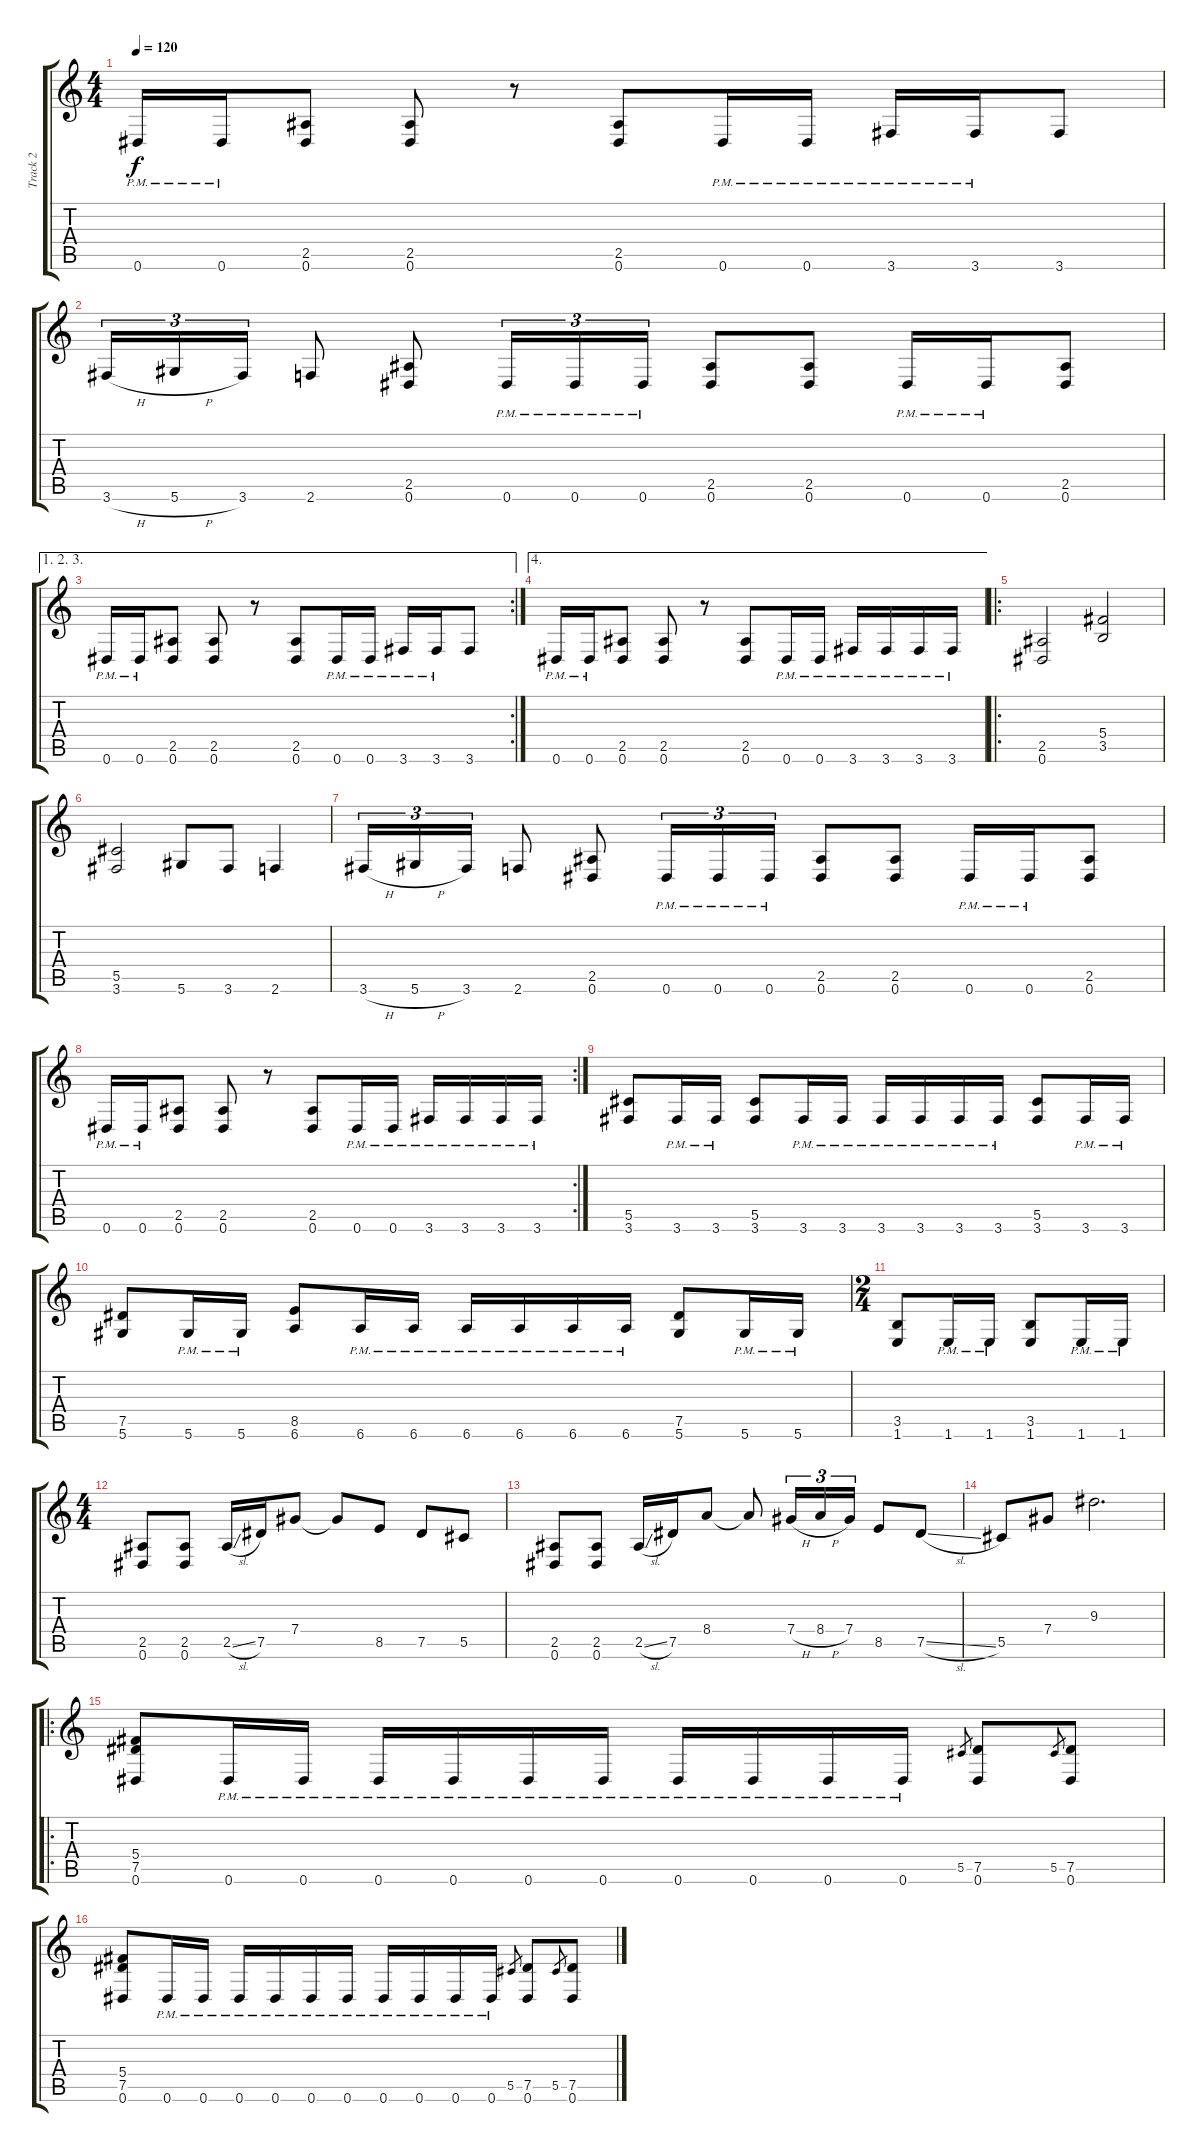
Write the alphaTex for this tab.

\track ("Track 2" "Track 2") {instrument distortionguitar}
\staff {score tabs}
\tuning (Eb4 Bb3 Gb3 Db3 Ab2 Eb2) {hide}
\ts (4 4)
\tempo 120
\clef g2
\ks c
0.6{pm}.16{dy f} 0.6{pm}.16 (2.5 0.6).8 (2.5 0.6).8 r.8 (2.5 0.6).8 0.6{pm}.16 0.6{pm}.16 3.6{pm}.16 3.6{pm}.16 3.6.8 |
3.6{h}.16{tu (3 2)} 5.6{h}.16{tu (3 2)} 3.6.16{tu (3 2)} 2.6.8 (2.5 0.6).8 0.6{pm}.16{tu (3 2)} 0.6{pm}.16{tu (3 2)} 0.6{pm}.16{tu (3 2)} (2.5 0.6).8 (2.5 0.6).8 0.6{pm}.16 0.6{pm}.16 (2.5 0.6).8 |
\ae (1 2 3)
\rc 2
0.6{pm}.16 0.6{pm}.16 (2.5 0.6).8 (2.5 0.6).8 r.8 (2.5 0.6).8 0.6{pm}.16 0.6{pm}.16 3.6{pm}.16 3.6{pm}.16 3.6.8 |
\ae 4
0.6{pm}.16 0.6{pm}.16 (2.5 0.6).8 (2.5 0.6).8 r.8 (2.5 0.6).8 0.6{pm}.16 0.6{pm}.16 3.6{pm}.16 3.6{pm}.16 3.6{pm}.16 3.6{pm}.16 |
\ro
(2.5 0.6).2 (5.4 3.5).2 |
(5.5 3.6).2 5.6.8 3.6.8 2.6.4 |
3.6{h}.16{tu (3 2)} 5.6{h}.16{tu (3 2)} 3.6.16{tu (3 2)} 2.6.8 (2.5 0.6).8 0.6{pm}.16{tu (3 2)} 0.6{pm}.16{tu (3 2)} 0.6{pm}.16{tu (3 2)} (2.5 0.6).8 (2.5 0.6).8 0.6{pm}.16 0.6{pm}.16 (2.5 0.6).8 |
\rc 2
0.6{pm}.16 0.6{pm}.16 (2.5 0.6).8 (2.5 0.6).8 r.8 (2.5 0.6).8 0.6{pm}.16 0.6{pm}.16 3.6{pm}.16 3.6{pm}.16 3.6{pm}.16 3.6{pm}.16 |
(5.5 3.6).8 3.6{pm}.16 3.6{pm}.16 (5.5 3.6).8 3.6{pm}.16 3.6{pm}.16 3.6{pm}.16 3.6{pm}.16 3.6{pm}.16 3.6{pm}.16 (5.5 3.6).8 3.6{pm}.16 3.6{pm}.16 |
(7.5 5.6).8 5.6{pm}.16 5.6{pm}.16 (8.5 6.6).8 6.6{pm}.16 6.6{pm}.16 6.6{pm}.16 6.6{pm}.16 6.6{pm}.16 6.6{pm}.16 (7.5 5.6).8 5.6{pm}.16 5.6{pm}.16 |
\ts (2 4)
(3.5 1.6).8 1.6{pm}.16 1.6{pm}.16 (3.5 1.6).8 1.6{pm}.16 1.6{pm}.16 |
\ts (4 4)
(2.5 0.6).8 (2.5 0.6).8 2.5{sl}.16 7.5.16 7.4.8 7.4{t}.8 8.5.8 7.5.8 5.5.8 |
(2.5 0.6).8 (2.5 0.6).8 2.5{sl}.16 7.5.16 8.4.8 8.4{t}.8 7.4{h}.16{tu (3 2)} 8.4{h}.16{tu (3 2)} 7.4.16{tu (3 2)} 8.5.8 7.5{sl}.8 |
5.5.8 7.4.8 9.3.2{d} |
\ro
(5.4 7.5 0.6).8 0.6{pm}.16 0.6{pm}.16 0.6{pm}.16 0.6{pm}.16 0.6{pm}.16 0.6{pm}.16 0.6{pm}.16 0.6{pm}.16 0.6{pm}.16 0.6{pm}.16 5.5.8{gr} (7.5 0.6).8 5.5.8{gr} (7.5 0.6).8 |
(5.4 7.5 0.6).8 0.6{pm}.16 0.6{pm}.16 0.6{pm}.16 0.6{pm}.16 0.6{pm}.16 0.6{pm}.16 0.6{pm}.16 0.6{pm}.16 0.6{pm}.16 0.6{pm}.16 5.5.8{gr} (7.5 0.6).8 5.5.8{gr} (7.5 0.6).8
